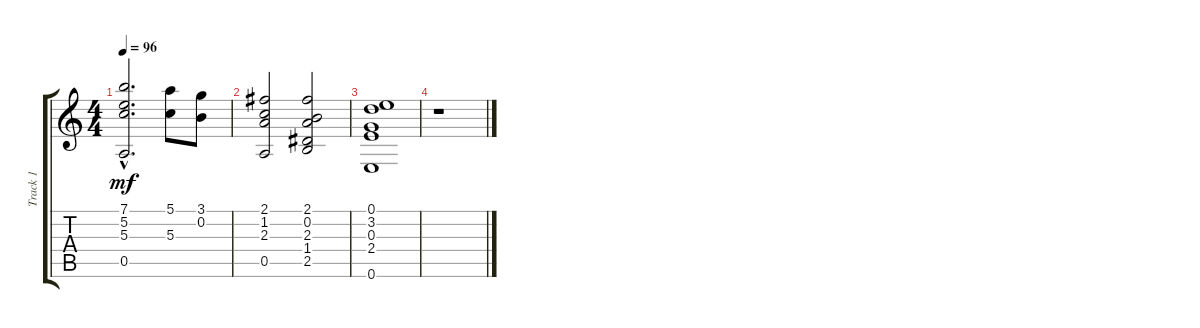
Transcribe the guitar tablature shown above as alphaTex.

\track ("Track 1" "Track 1") {instrument acousticguitarnylon}
\staff {score tabs}
\tuning (E4 B3 G3 D3 A2 E2) {hide}
\ts (4 4)
\tempo 96
\clef g2
\ks c
(7.1 5.2 5.3 0.5{hac}).2{d dy mf} (5.1 5.3).8 (3.1 0.2).8 |
(2.1 1.2 2.3 0.5).2 (2.1 0.2 2.3 1.4 2.5).2 |
(0.1 3.2 0.3 2.4 0.6).1 |
r.1
